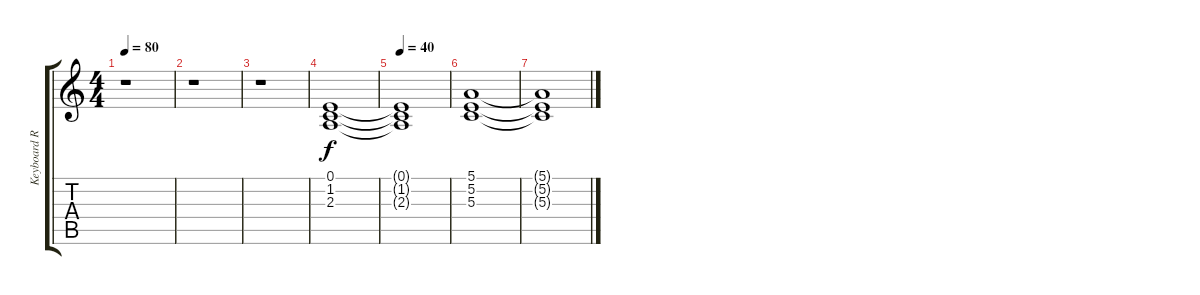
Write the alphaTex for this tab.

\track ("Keyboard Right" "Keyboard R") {instrument churchorgan}
\staff {score tabs}
\tuning (E4 B3 G3 D3 A2 E2) {hide}
\ts (4 4)
\tempo 80
\clef g2
\ks c
r.1{dy f} |
r.1 |
r.1 |
(0.1 1.2 2.3).1 |
\tempo 40
(0.1{t} 1.2{t} 2.3{t}).1 |
(5.1 5.2 5.3).1 |
(5.1{t} 5.2{t} 5.3{t}).1{volume 4}
